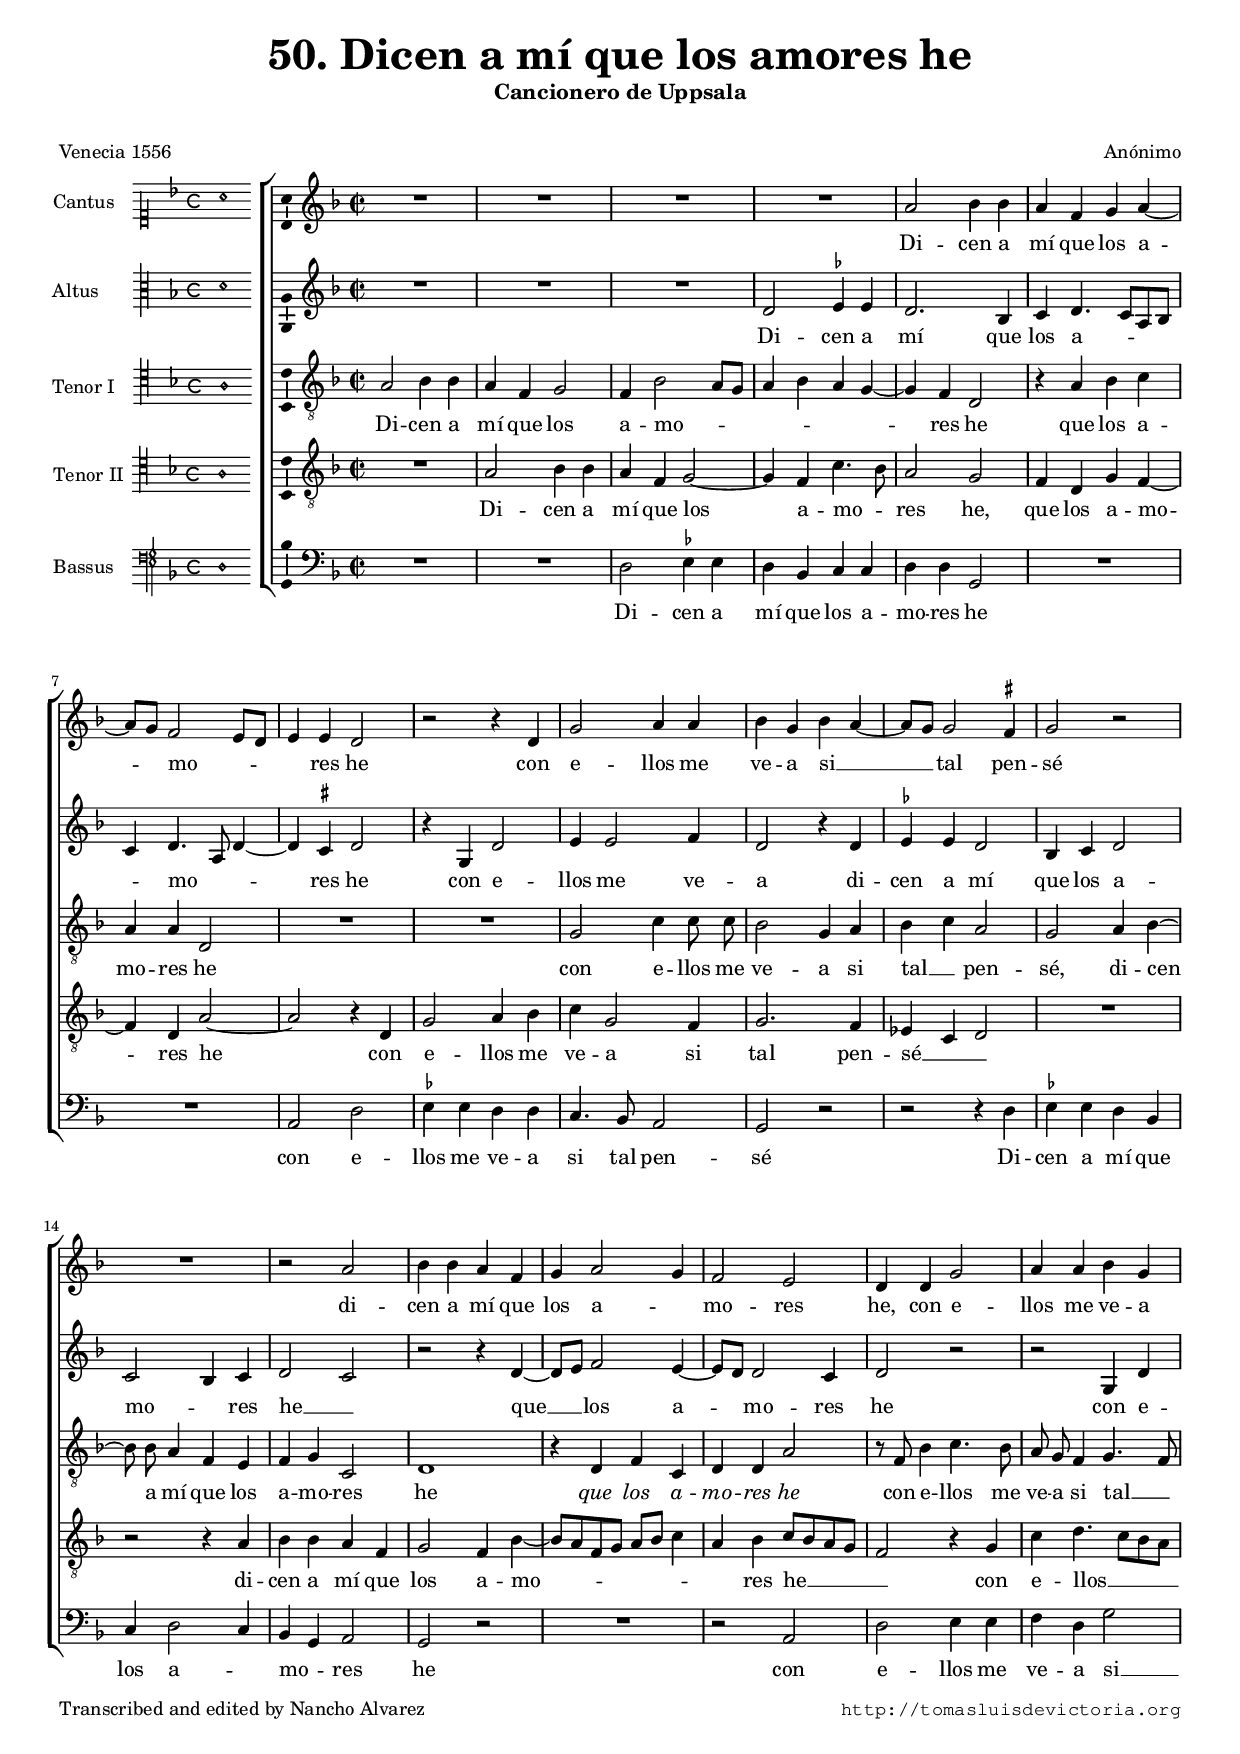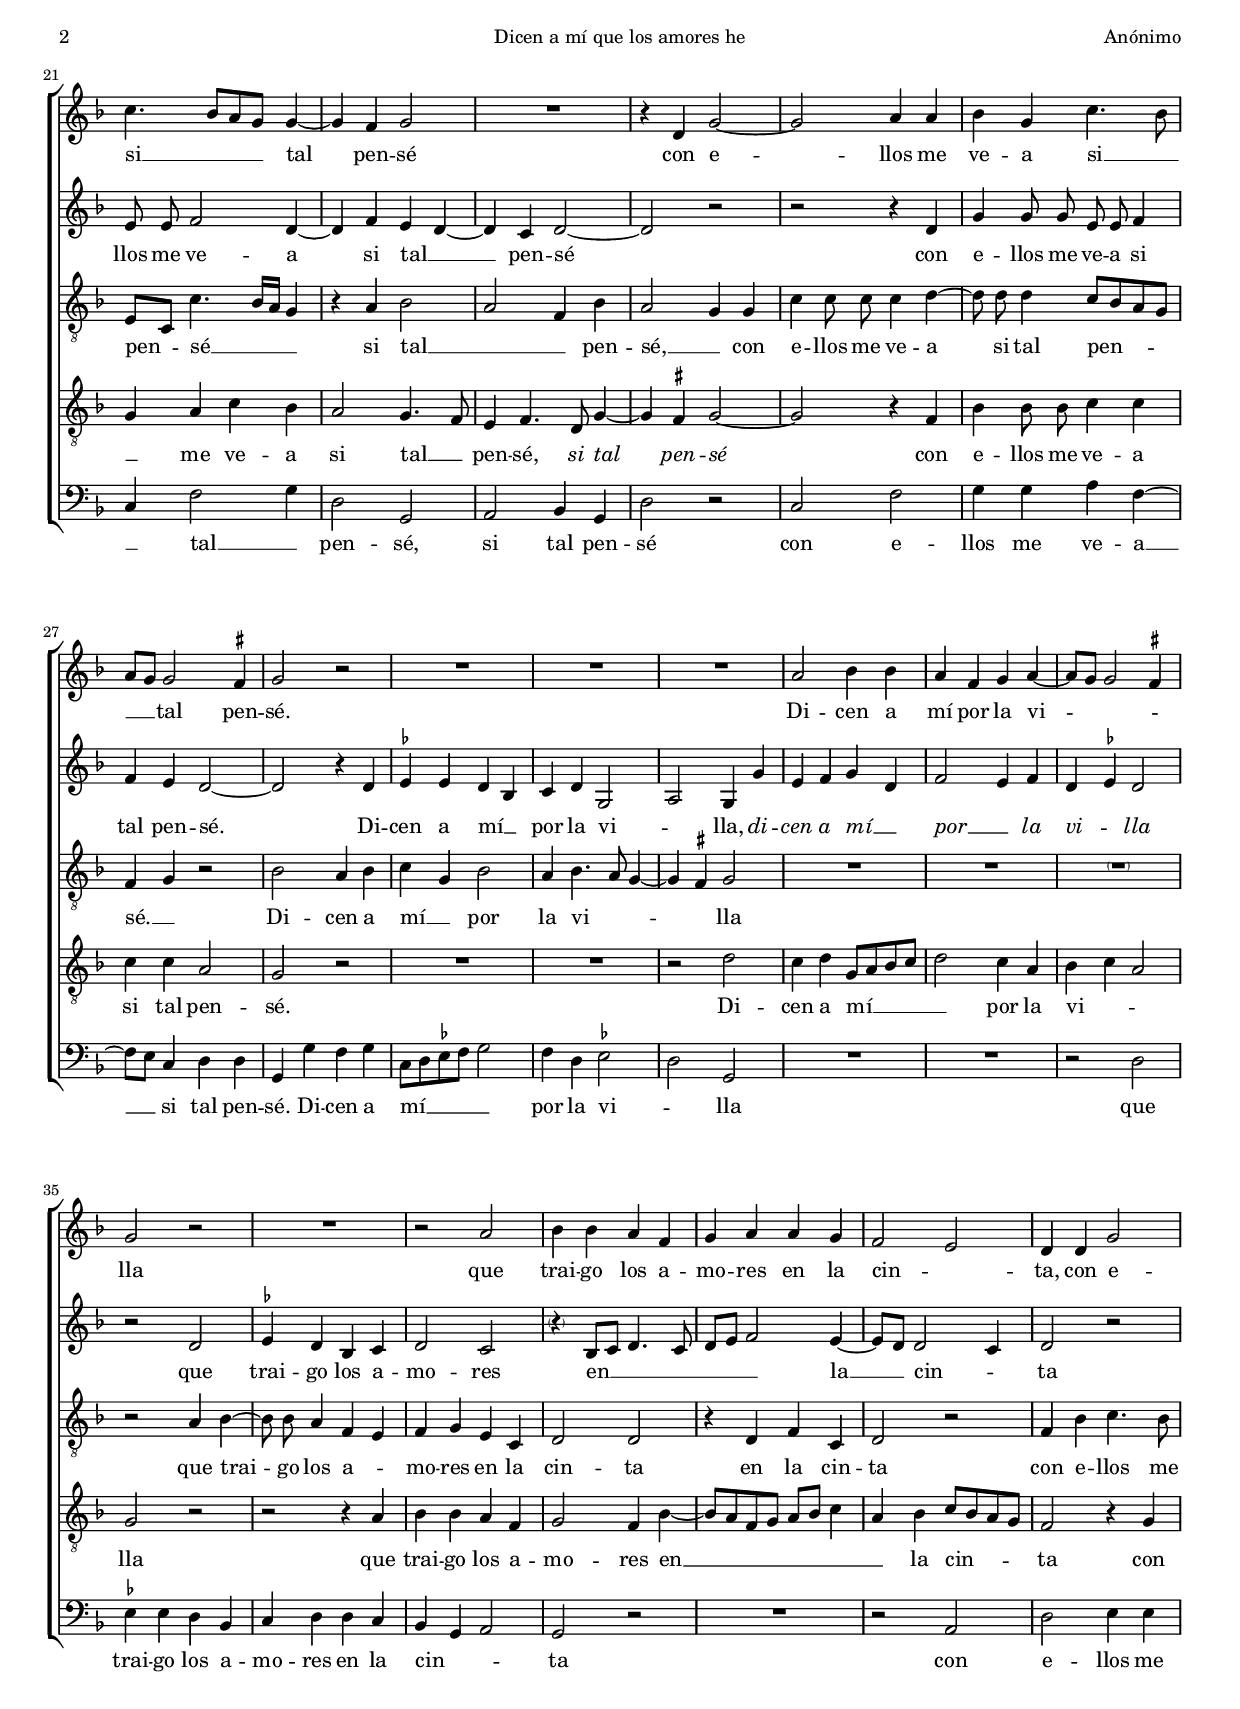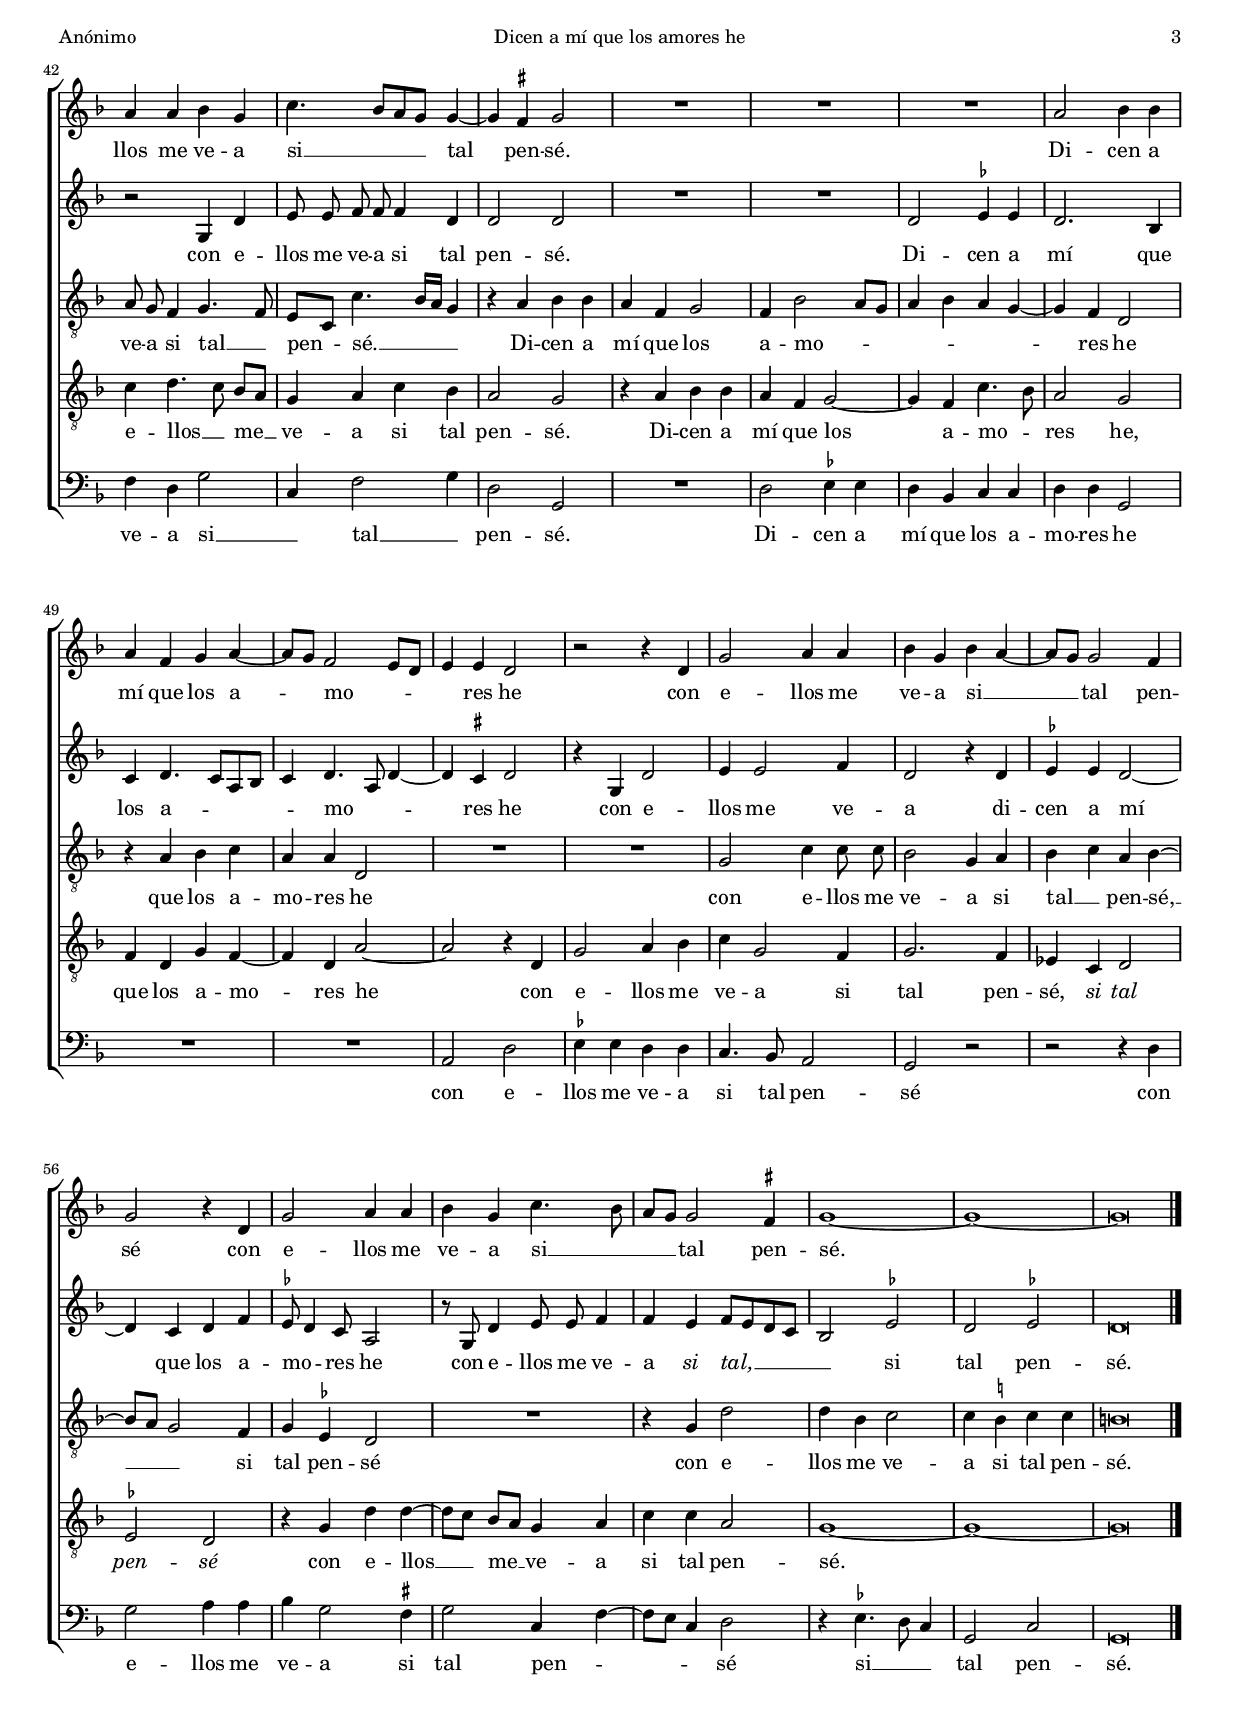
\version "2.18.0"

#(set-default-paper-size "a4")
#(set-global-staff-size 16.4)
#(ly:set-option 'point-and-click #f)
%mobile -s14.5 -i3.2

italicas=\override LyricText.font-shape = #'italic
rectas=\override LyricText.font-shape = #'upright
ss=\once \set suggestAccidentals = ##t
incipitwidth = 20
mtempo={\tempo 4 = 80}
mtempob={\tempo 4 = 40}

htitle="Dicen a mí que los amores he"
hcomposer="Anónimo"

\header {
	title=\markup{\fontsize #3 "50. Dicen a mí que los amores he"}
	subtitle="Cancionero de Uppsala"
	subsubtitle=\markup{\null \vspace #1 }
	composer="Anónimo" % Juan Vasquez tiene una obra con el mismo texto
        pdfauthor=\composer
	%opus="(-)"
	poet=\markup{"Venecia 1556"}
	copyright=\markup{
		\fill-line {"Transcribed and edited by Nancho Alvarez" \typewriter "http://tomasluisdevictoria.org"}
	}
%	tagline=""
}

global={\key f \major \time 2/2 \skip 1*62
	\bar "|."
}


cantus=\relative c''{
	R1*4
	a2 bes4 bes
	a f g a ~
	a8 g f2 e8 d
	e4 e d2
	r2 r4 d
	g2 a4 a
	bes g bes a4 ~
	a8 g g2 \ss fis4 % dudoso
	g2 r2
	R1
	r2 a
	bes4 bes a f 
	g4 a2 g4
	f2 e
	d4 d g2
	a4 a bes g
	c4. bes8[ a g] g4 ~
	g f4 g2 % \ss fis??
	R1
	r4 d g2 ~
	g a4 a 
	bes g c4. bes8
	a g g2 \ss fis4
	g2 r
	R1*3
	a2 bes4 bes
	a f g a ~
	a8 g g2 \ss fis4 % dudoso
	g2 r
	R1
	r2 a
	bes4 bes a f
	g a a g
	f2 e
	d4 d g2
	a4 a bes g
	c4. bes8[ a g] g4 ~
	g \ss fis g2
	R1*3
	a2 bes4 bes
	a f g a ~
	a8 g f2 e8 d
	e4 e d2
	r2 r4 d4
	g2 a4 a
	bes4 g bes a ~
	a8 g g2 f4
	g2 r4 d
	g2 a4 a
	bes g c4. bes8
	a8 g g2 \ss fis4
	g1 ~
	g ~
	g\breve*1/2
}

altus=\relative c'{
	R1*3
	d2 \ss ees4 ees
	d2. bes4
	c d4. c8 a bes
	c4 d4. a8 d4 ~
	d \ss cis d2 r4 g,
	d'2 e4 e2 f4
	d2 r4 d
	\ss ees ees d2
	bes4 c d2
	c bes4 c
	d2 c
	r r4 d4 ~
	d8 e8 f2 e4 ~
	e8 d8 d2 c4 % \ss cis?
	d2 r2
	r2 g,4 d'
	e8 \noBeam e f2 d4 ~ % las corcheas parecen minimas
	d f4 e d ~
	d c4 d2 ~
	d r
	r2 r4 d
	g4 g8 \noBeam g e \noBeam e f4
	f4 e d2 ~
	d r4 d
	\ss ees ees d bes
	c4 d g,2
	a2 g4 g'
	e4 f g d
	f2 e4 f
	d4 \ss ees d2 % dudoso
	r2 d2
	\ss ees4 d
	  bes4 c
	d2 c
	\parenthesize r4 bes8 c d4. c8 % pone r2
	d e f2 e4 ~
	e8 d8 d2 c4 % \ss cis??
	d2 r
	r g,4 d'
	e8 \noBeam e \noBeam f \noBeam f f4 d
	d2 d
	R1*2
	d2 \ss ees4 ees
	d2. bes4
	c4 d4. c8 a bes
	c4 d4. a8 d4 ~
	d \ss cis4 d2
	r4 g, d'2
	e4 e2 f4
	d2 r4 d
	\ss ees ees d2 ~
	d4 c d f
	\ss ees8 d4 c8 a2
	r8 g d'4 e8 \noBeam e
	f4 f e f8 e d c
	bes2 \ss ees
	d2 \ss ees
	d\breve*1/2
}

tenor=\relative c'{
	a2 bes4 bes
	a4 f g2
	f4 bes2 a8 g
	a4 bes a g4 ~
	g f d2
	r4 a' bes c
	a a d,2
	R1*2
	g2 c4 c8 \noBeam c
	bes2 g4 a
	bes4 c a2
	g a4 bes ~
	bes8 \noBeam bes a4 f e
	f g c,2
	d1
	r4 d f c
	d d a'2
	r8 f bes4 c4. bes8
	a \noBeam g f4 g4. f8
	e c c'4. bes16 a g4
	r4 a bes2
	a f4 bes
	a2 g4 g
	c4 c8 \noBeam c c4 d ~
	d8 \noBeam d d4 c8 bes a g
	f4 g r2
	bes2 a4 bes
	c g bes2
	a4 bes4. a8 g4 ~
	g4 \ss fis g2
	R1*2
	\parenthesize R1 % este silencio no esta en el original
	r2 a4 bes ~
	bes8 \noBeam bes a4
	   f4 e
	f g e c 
	d2 d
	r4 d f c
	d2 r2
	f4 bes4 c4. bes8 % por qué no re corchea como antes?
	a \noBeam g f4 g4. f8 % \ss fis?? creo que no
	e c c'4. bes16 a g4
	r4 a bes4 bes
	a f g2
	f4 bes2 a8 g
	a4 bes a4 g4 ~
	g f4 d2
	r4 a' bes c
	a a d,2
	R1*2
	g2 c4 c8 \noBeam c
	bes2 g4 a
	bes c a4 bes4 ~
	bes8 a8 g2 f4
	g \ss ees d2
	R1
	r4 g d'2
	d4 bes c2
	c4 \ss b c c
	b\breve*1/2
} 

tenordos=\relative c'{
	R1
	a2 bes4 bes
	a f g2 ~
	g4 f c'4.bes8
	a2 g
	f4 d g f4 ~
	f d a'2 ~
	a r4 d,
	g2 a4 bes
	c g2 f4 % \ss fis ??
	g2. f4 % el puntillo parece un silencio
	ees4 c d2
	R1
	r2 r4 a'
	bes bes a f
	g2 f4 bes4 ~
	bes8 a f g a bes c4
	a bes c8 bes a g
	f2 r4 g4
	c4 d4. c8 bes a
	g4 a c bes
	a2 g4. f8
	e4 f4. d8 g4 ~
	g4 \ss fis g2 ~
	g r4 f
	bes4 bes8 \noBeam bes c4 c
	c c a2
	g r2 
	R1*2
	r2 d'
	c4 d g,8 a bes c % \ss cis4??
	d2 c4 a
	bes c a2 
	g r
	r
	  r4 a
	bes bes a f
	g2 f4 bes4 ~
	bes8 a f g a bes c4
	a4 bes c8 bes a g
	f2 r4 g
	c4 d4. c8 bes[ a]
	g4 a c bes
	a2 g
	r4 a bes bes
	a f g2 ~
	g4 f c'4. bes8
	a2 g
	f4 d g4 f ~
	f d a'2 ~
	a r4 d,
	g2 a4 bes
	c g2 f4
	g2. f4
	ees4 c d2
	\ss ees d
	r4 g d'4 d ~
	d8[ c] bes[ a] g4 a
	c c a2 
	g1 ~
	g ~
	g\breve*1/2
	
}

bassus=\relative c {
	R1*2
	d2 \ss ees4 ees
	d bes c c
	d d g,2
	R1*2
	a2 d
	\ss ees4 ees d d
	c4. bes8 a2
	g2 r
	r2 r4 d'
	\ss ees ees d bes
	c4 d2 c4
	bes4 g a2
	g r
	R1
	r2 a
	d2 e4 e
	f d g2
	c,4 f2 g4
	d2 g,
	a bes4 g
	d'2 r2
	c2 f
	g4 g a f4 ~
	f8 e c4 d d
	g, g' f g % \ss fis??
	c,8 d \ss ees f g2
	f4 d \ss ees2
	d g,
	R1*2
	r2 d'
	\ss ees4 ees d bes
	c d
	  d4 c
	bes4 g a2
	g r
	R1
	r2 a
	d e4 e
	f4 d g2
	c,4 f2 g4
	d2 g,
	R1
	d'2 \ss ees4 ees
	d4 bes c c
	d4 d g,2
	R1*2
	a2 d
	\ss ees4 ees d d
	c4. bes8 a2
	g r
	r r4 d'
	g2 a4 a
	bes4 g2 \ss fis4
	g2 c,4 f4 ~
	f8 e c4 d2
	r4 \ss ees4. d8 c4 % el puntillo no se ve claro
	g2 c
	g\breve*1/2
}

textocantus=\lyricmode{
Di -- cen a mí que los a -- _ mo -- _ _ _ res he % Amores
con e -- llos me ve -- a si __ _ _ tal pen -- sé
di -- cen a mí que los a -- _ mo -- res he,
con e -- llos me ve -- a si __ _ _ _ tal pen -- sé
con e -- llos me ve -- a si __ _ _ _ tal pen -- sé.
Di -- cen a mí por la vi -- _ _ _ lla
que trai -- go los a -- mo -- res en la cin -- _ ta, % Amores
con e -- llos me ve -- a si __ _ _ _ tal pen -- sé.
Di -- cen a mí que los a -- _ mo -- _ _ _ res he
con e -- llos me ve -- a si __ _ _ tal pen -- sé
con e -- llos me ve -- a si __ _ _ _ tal pen -- sé.
}

textoaltus=\lyricmode{
Di -- cen a mí que los a -- _ _ _ _ mo -- _ _ res he
con e -- llos me ve -- a
di -- cen a mí que los a -- mo -- _ res he __ _ 
que __ _ los a -- _ mo -- res he
con e -- llos me ve -- a si tal __ _ pen -- sé
con e -- llos me ve -- a si tal pen -- sé.
Di -- cen a mí __ _ por la vi -- _ lla,
\italicas 
di -- cen a mí __ _ por __ _ la vi -- _ lla
\rectas
que trai -- go los a -- mo -- res en __ _ _ _ _ _ _ la __ _ cin -- _ ta
con e -- llos me ve -- a si tal pen -- sé.
Di -- cen a mí que los a -- _ _ _ _ mo -- _ _ res he
con e -- llos me ve -- a
di -- cen a mí que los a -- mo -- _ res he 
con e -- llos me ve -- a \italicas si tal, __ _ _ _ _ \rectas % no en original
si tal pen -- sé.
}

textotenor=\lyricmode{
Di -- cen a mí que los a -- mo -- _ _ _ _ _ _ res he
que los a -- mo -- res he
con e -- llos me ve -- a si tal __ _ pen -- sé,
di -- cen a mí que los a -- mo -- res he
\italicas que los a -- mo -- res he \rectas
con e -- llos me ve -- a si tal __ _ pen -- _ sé __ _ _ _ 
si tal __ _ _ pen -- sé, __ _
con e -- llos me ve -- a si tal pen -- _ _ _ sé. __ _
Di -- cen a mí __ _ por la vi -- _ _ _ lla
que trai -- go los a -- _ mo -- res en la cin -- ta
en la cin -- ta
con e -- llos me ve -- a si tal __ _ pen -- _ sé. __ _ _ _ 
Di -- cen a mí que los a -- mo -- _ _ _ _ _ _ res he
que los a -- mo -- res he
con e -- llos me ve -- a si tal __ _ pen -- sé, __ _ _ 
si tal pen -- sé
con e -- llos me ve -- a si tal pen -- sé.
}

textotenordos=\lyricmode{
Di -- cen a mí que los a -- mo -- _ res he,
que los a -- mo -- res he
con e -- llos me ve -- a si tal pen -- sé __ _ _ % asi en el original
di -- cen a mí que los a -- mo -- _ _ _ _ _ _ _ res he __ _ _ _ _ 
con e -- llos __ _ _ _ _ me ve -- a si tal __ _ pen -- sé,
\italicas si tal pen -- sé \rectas
con e -- llos me ve -- a si tal pen -- sé.
Di -- cen a mí __ _ _ _ _ por la vi -- _ _ lla
que trai -- go los a -- mo -- res en __ _ _ _ _ _ _ _ la cin -- _ _ _ ta
con e -- llos __ _ me __ _ ve -- a si tal pen -- sé.
Di -- cen a mí que los a -- mo -- _ res he,
que los a -- mo -- res he
con e -- llos me ve -- a si tal pen -- sé,
\italicas % no en original
si tal pen -- sé
\rectas 
con e -- llos __ _ me __ _ ve -- a si tal pen -- sé.
}

textobassus=\lyricmode{
Di -- cen a mí que los a -- mo -- res he % no hay "he"
con e -- llos me ve -- a si tal pen -- sé
Di -- cen a mí que los a -- _ mo -- _ res he
con e -- llos me ve -- a si __ _ tal __ _ pen -- sé,
si tal pen -- sé
con e -- llos me ve -- a __ _ si tal pen -- sé.
Di -- cen a mí __ _ _ _ _ por la vi -- _ lla
que trai -- go los a -- mo -- res en la cin -- _ _ ta % traygo
con e -- llos me ve -- a si __ _ tal __ _ pen -- sé.
Di -- cen a mí que los a -- mo -- res he
con e -- llos me ve -- a si tal pen -- sé
con e -- llos me ve -- a si tal pen -- _ _ _ sé
si __ _ _ tal pen -- sé.
}


incipitcantus=\markup{
	\score{
		{ 
		\set Staff.instrumentName="Cantus   "
		\override NoteHead.style = #'neomensural
		\override Staff.TimeSignature.style = #'neomensural
		\cadenzaOn 
		\clef "petrucci-c1"
		\key f \major
		\time 4/4
                a'1
		}

	\layout { line-width=\incipitwidth indent = 0 }
	}
}

incipitaltus=\markup{
	\score{
		{ 
		\set Staff.instrumentName="Altus      "
		\override NoteHead.style = #'neomensural 
		\override Staff.TimeSignature.style = #'neomensural
		\cadenzaOn 
		\clef "petrucci-c3"
		\key f \major
		\time 4/4
                d'1
		} 
	\layout { line-width=\incipitwidth indent = 0 }
	}
}


incipittenor=\markup{
	\score{
		{ 
		\set Staff.instrumentName="Tenor I   "
		\override NoteHead.style = #'neomensural 
		\override Staff.TimeSignature.style = #'neomensural
		\cadenzaOn 
		\clef "petrucci-c4"
		\key f \major
		\time 4/4
                a1
		} 
	\layout { line-width=\incipitwidth indent=0 }
	}
}

incipittenordos=\markup{
	\score{
		{ 
		\set Staff.instrumentName="Tenor II "
		\override NoteHead.style = #'neomensural 
		\override Staff.TimeSignature.style = #'neomensural
		\cadenzaOn 
		\clef "petrucci-c4"
		\key f \major
		\time 4/4
                a1
		} 
	\layout { line-width=\incipitwidth indent=0 }
	}
}


incipitbassus=\markup{
	\score{
		{ 
		\set Staff.instrumentName="Bassus   "
		\override NoteHead.style = #'neomensural
		\override Staff.TimeSignature.style = #'neomensural
		\cadenzaOn 
		\clef "petrucci-f4"
		\key f \major
		\time 4/4
                d1
		} 
	\layout { line-width=\incipitwidth indent = 0 }
	}
}

%\layout {
%       \context {\Voice
%               \remove Ligature_bracket_engraver
%               \consists Mensural_ligature_engraver
%       }
%       line-width=\incipitwidth
%       indent = 0
%}

\score {\transpose c' c'{
\new ChoirStaff<<

	\new Staff <<\global
	\new Voice="v1" {
		\set Staff.instrumentName=\incipitcantus
		\clef "treble"
		\cantus }
	\new Lyrics \lyricsto "v1" {\textocantus }
	>>

	\new Staff <<\global
	\new Voice="v2" {
		\set Staff.instrumentName=\incipitaltus
		\clef "treble"
		\altus }
	\new Lyrics \lyricsto "v2" {\textoaltus }
	>>
	
	\new Staff <<\global
	\new Voice="v3" {
		\set Staff.instrumentName=\incipittenor
		\clef "G_8"
		\tenor }
	\new Lyrics \lyricsto "v3" {\textotenor }
	>>

	\new Staff <<\global
	\new Voice="v5" {
		\set Staff.instrumentName=\incipittenordos
		\clef "G_8"
		\tenordos }
	\new Lyrics \lyricsto "v5" {\textotenordos }
	>>

        \new Staff <<\global
	\new Voice="v4" {
		\set Staff.instrumentName=\incipitbassus
		\clef "bass"
		\bassus }
	\new Lyrics \lyricsto "v4" {\textobassus }
	>>
	
>>

	} % transpose

\layout{ 
	\context {\Lyrics 
		\override VerticalAxisGroup.staff-affinity = #UP
		\override VerticalAxisGroup.nonstaff-relatedstaff-spacing =
			#'((basic-distance . 0) (minimum-distance . 0) (padding . 1))
		\override LyricText.font-size = #1.2
		\override LyricHyphen.minimum-distance = #0.5
	}
	\context {\Score 
		tempoHideNote = ##t
		\override BarNumber.padding = #2 
	}
	\context {\Voice 
		%melismaBusyProperties = #'()
		%autoBeaming = ##f
	}
	\context {\Staff 
                %\RemoveEmptyStaves
                %\override VerticalAxisGroup.remove-first = ##t
		\override VerticalAxisGroup.staff-staff-spacing =
			#'((basic-distance . 11.2) (minimum-distance . 0) (padding . 1))
		\consists Ambitus_engraver 
		\override LigatureBracket.padding = #1
	}
}

%\midi { \mtempo }

}


\paper{
	evenHeaderMarkup=\markup  \fill-line { \fromproperty #'page:page-number-string \htitle \hcomposer }
	oddHeaderMarkup= \markup  \fill-line { \on-the-fly #not-first-page \hcomposer \on-the-fly #not-first-page \htitle \on-the-fly #not-first-page \fromproperty #'page:page-number-string }
	%system-count=20
	%page-count = 8
	systems-per-page = 3
	ragged-last-bottom = ##f
	indent=3.6\cm
	system-system-spacing =
	#'((basic-distance . 20) (minimum-distance . 0) (padding . 5))
	top-system-spacing = % header
	#'((basic-distance . 10) (minimum-distance . 0) (padding . 0))
	last-bottom-spacing = % footer
	#'((basic-distance . 12) (minimum-distance . 0) (padding . 0))
	markup-system-spacing.padding = #1.5
}
